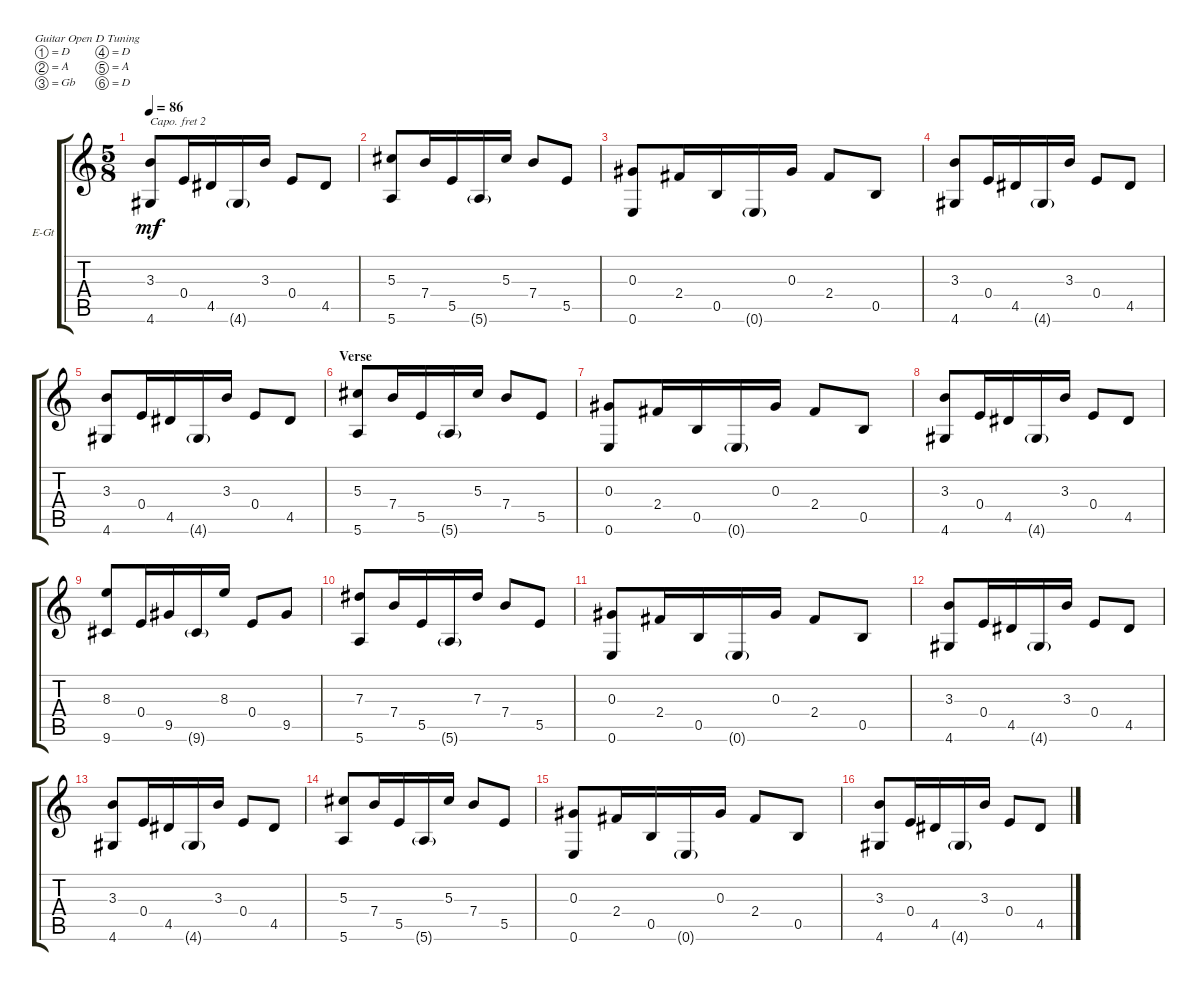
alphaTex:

\defaultSystemsLayout 4
\bracketExtendMode groupsimilarinstruments
\firstSystemTrackNameOrientation horizontal
\otherSystemsTrackNameOrientation horizontal
\track ("Electric Guitar" "E-Gt") {instrument electricguitarclean}
\staff {score tabs}
\capo 2
\tuning (D4 A3 Gb3 D3 A2 D2)
\ts (5 8)
\tempo 86
\clef g2
\ks c
(4.6 3.3).8{dy mf} 0.4.16 4.5.16 4.6{g}.16 3.3.16 0.4.8 4.5.8 |
(5.6 5.3).8 7.4.16 5.5.16 5.6{g}.16 5.3.16 7.4.8 5.5.8 |
(0.6 0.3).8 2.4.16 0.5.16 0.6{g}.16 0.3.16 2.4.8 0.5.8 |
(4.6 3.3).8 0.4.16 4.5.16 4.6{g}.16 3.3.16 0.4.8 4.5.8 |
(4.6 3.3).8 0.4.16 4.5.16 4.6{g}.16 3.3.16 0.4.8 4.5.8 |
\section ("" "Verse")
(5.6 5.3).8 7.4.16 5.5.16 5.6{g}.16 5.3.16 7.4.8 5.5.8 |
(0.6 0.3).8 2.4.16 0.5.16 0.6{g}.16 0.3.16 2.4.8 0.5.8 |
(4.6 3.3).8 0.4.16 4.5.16 4.6{g}.16 3.3.16 0.4.8 4.5.8 |
(8.3 9.6).8 0.4.16 9.5.16 9.6{g}.16 8.3.16 0.4.8 9.5.8 |
(5.6 7.3).8 7.4.16 5.5.16 5.6{g}.16 7.3.16 7.4.8 5.5.8 |
(0.6 0.3).8 2.4.16 0.5.16 0.6{g}.16 0.3.16 2.4.8 0.5.8 |
(4.6 3.3).8 0.4.16 4.5.16 4.6{g}.16 3.3.16 0.4.8 4.5.8 |
(4.6 3.3).8 0.4.16 4.5.16 4.6{g}.16 3.3.16 0.4.8 4.5.8 |
(5.6 5.3).8 7.4.16 5.5.16 5.6{g}.16 5.3.16 7.4.8 5.5.8 |
(0.6 0.3).8 2.4.16 0.5.16 0.6{g}.16 0.3.16 2.4.8 0.5.8 |
(4.6 3.3).8 0.4.16 4.5.16 4.6{g}.16 3.3.16 0.4.8 4.5.8
